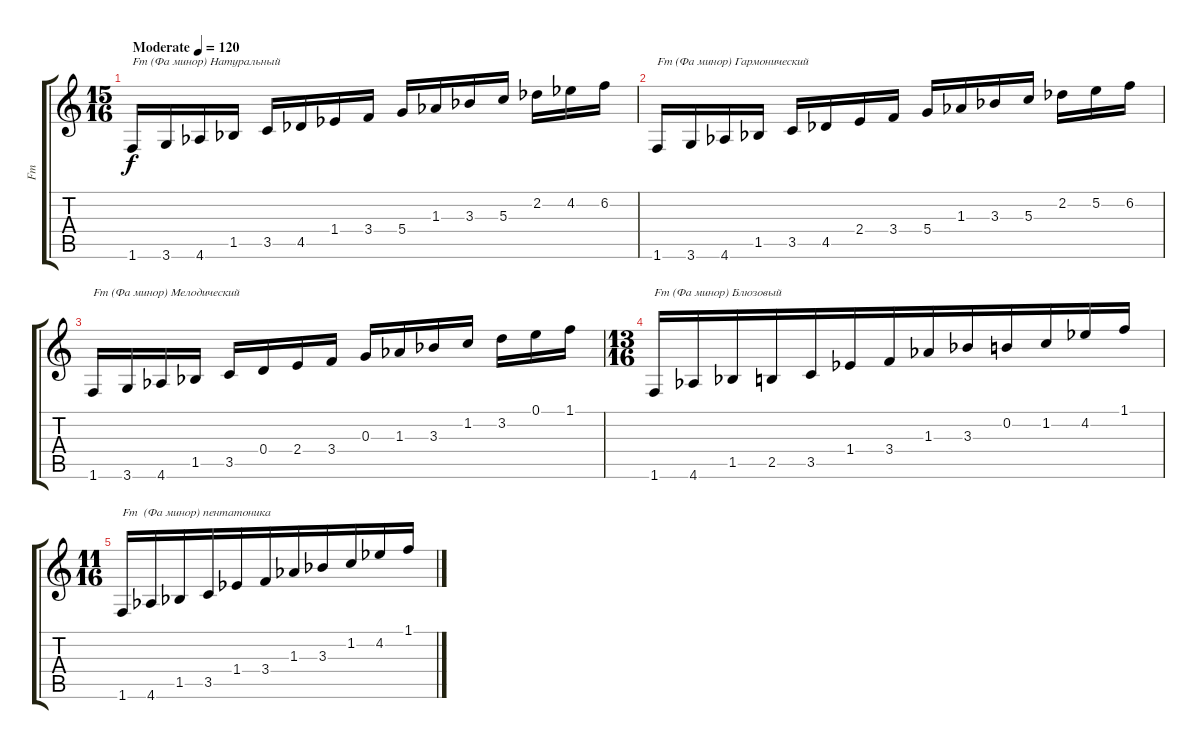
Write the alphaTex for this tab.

\track ("Fm" "Fm") {instrument acousticguitarsteel}
\staff {score tabs}
\tuning (E4 B3 G3 D3 A2 E2) {hide}
\ts (15 16)
\tempo (120 "Moderate")
\clef g2
\ks c
1.6.16{txt "Fm (Фа минор) Натуральный" dy f instrument acousticguitarsteel} 3.6.16 4.6{acc b}.16 1.5{acc b}.16 3.5.16 4.5{acc b}.16 1.4{acc b}.16 3.4.16 5.4.16 1.3{acc b}.16 3.3{acc b}.16 5.3.16 2.2{acc b}.16 4.2{acc b}.16 6.2.16 |
1.6.16{txt "Fm (Фа минор) Гармонический"} 3.6.16 4.6{acc b}.16 1.5{acc b}.16 3.5.16 4.5{acc b}.16 2.4.16 3.4.16 5.4.16 1.3{acc b}.16 3.3{acc b}.16 5.3.16 2.2{acc b}.16 5.2.16 6.2.16 |
1.6.16{txt "Fm (Фа минор) Мелодический"} 3.6.16 4.6{acc b}.16 1.5{acc b}.16 3.5.16 0.4.16 2.4.16 3.4.16 0.3.16 1.3{acc b}.16 3.3{acc b}.16 1.2.16 3.2.16 0.1.16 1.1.16 |
\ts (13 16)
1.6.16{txt "Fm (Фа минор) Блюзовый" beam merge} 4.6{acc b}.16{beam merge} 1.5{acc b}.16{beam merge} 2.5.16{beam merge} 3.5.16{beam merge} 1.4{acc b}.16 3.4.16{beam merge} 1.3{acc b}.16{beam merge} 3.3{acc b}.16{beam merge} 0.2.16{beam merge} 1.2.16{beam merge} 4.2{acc b}.16{beam merge} 1.1.16 |
\ts (11 16)
1.6.16{txt "Fm  (Фа минор) пентатоника" beam merge} 4.6{acc b}.16{beam merge} 1.5{acc b}.16{beam merge} 3.5.16{beam merge} 1.4{acc b}.16 3.4.16{beam merge} 1.3{acc b}.16{beam merge} 3.3{acc b}.16{beam merge} 1.2.16{beam merge} 4.2{acc b}.16{beam merge} 1.1.16
